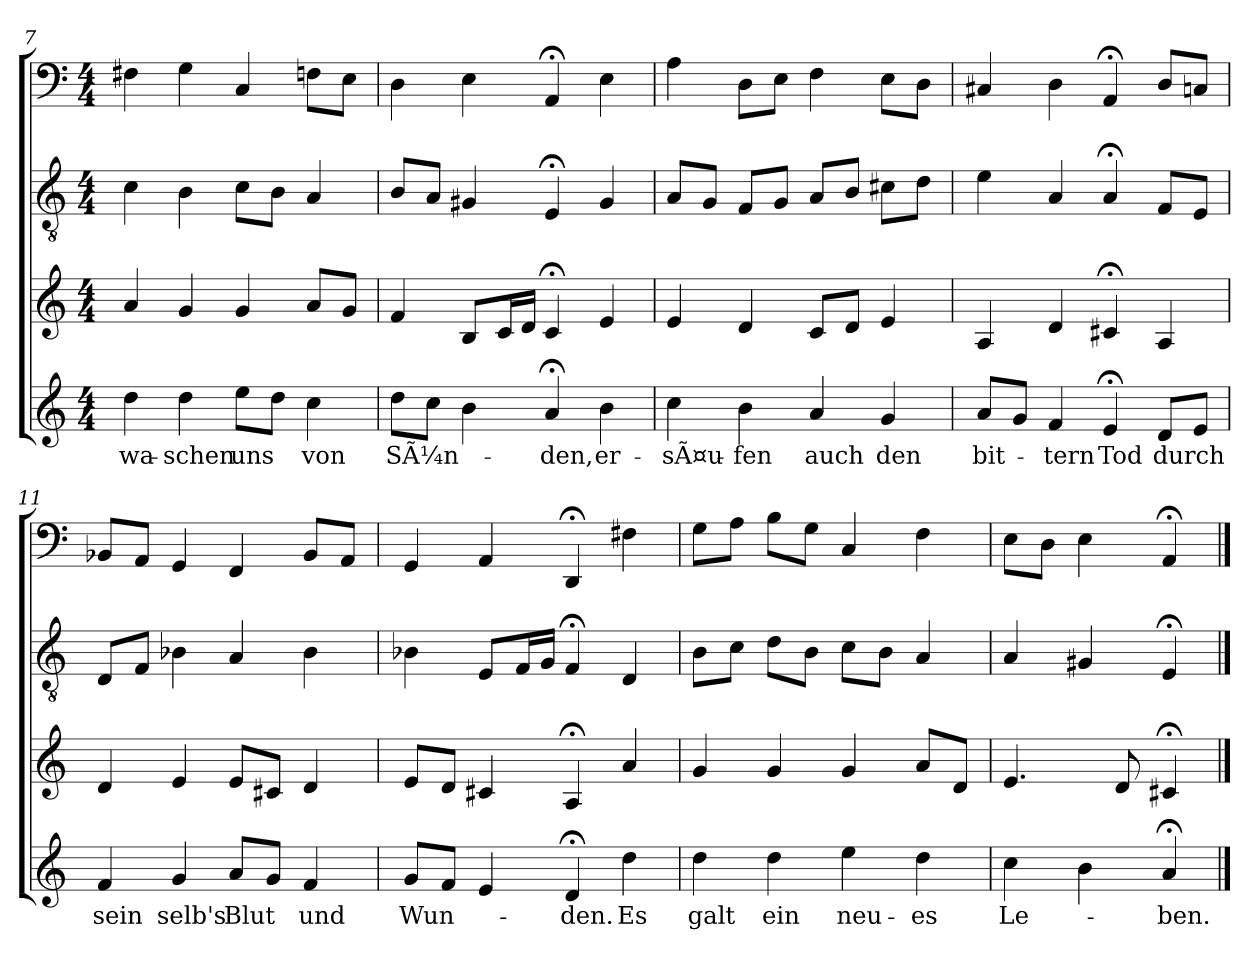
**kern	**text	**kern	**kern	**kern
*part4	*part4	*part3	*part2	*part1
*staff4	*staff4	*staff3	*staff2	*staff1
*clefG2	*	*clefG2	*clefGv2	*clefF4
*k[]	*	*k[]	*k[]	*k[]
*a:	*	*a:	*a:	*a:
*M4/4	*	*M4/4	*M4/4	*M4/4
=7	=7	=7	=7	=7
4dd	wa-	4a	4c	4F#X
4dd	-schen	4g	4B	4G
8eeL	uns	4g	8cL	4C
8ddJ	.	.	8BJ	.
4cc	von	8aL	4A	8FnL
.	.	8gJ	.	8EJ
=8	=8	=8	=8	=8
8ddL	SÃ¼n-	4f	8BL	4D
8ccJ	.	.	8AJ	.
4b	.	8BL	4G#X	4E
.	.	16cL	.	.
.	.	16dJJ	.	.
4a;<	-den,	4c;<	4E;<	4AA;<
4b	er-	4e	4G#	4E
=9	=9	=9	=9	=9
4cc	-sÃ¤u-	4e	8AL	4A
.	.	.	8GJ	.
4b	-fen	4d	8FL	8DL
.	.	.	8GJ	8EJ
4a	auch	8cL	8AL	4F
.	.	8dJ	8BJ	.
4g	den	4e	8c#XL	8EL
.	.	.	8dJ	8DJ
=10	=10	=10	=10	=10
8aL	bit-	4A	4e	4C#X
8gJ	.	.	.	.
4f	-tern	4d	4A	4D
4e;<	Tod	4c#X;<	4A;<	4AA;<
8dL	durch	4A	8FL	8DL
8eJ	.	.	8EJ	8CnJ
=11	=11	=11	=11	=11
4f	sein	4d	8DL	8BB-XL
.	.	.	8FJ	8AAJ
4g	selb's	4e	4B-X	4GG
8aL	Blut	8eL	4A	4FF
8gJ	.	8c#XJ	.	.
4f	und	4d	4B-	8BB-L
.	.	.	.	8AAJ
=12	=12	=12	=12	=12
8gL	Wun-	8eL	4B-X	4GG
8fJ	.	8dJ	.	.
4e	.	4c#X	8EL	4AA
.	.	.	16FL	.
.	.	.	16GJJ	.
4d;<	-den.	4A;<	4F;<	4DD;<
4dd	Es	4a	4D	4F#X
=13	=13	=13	=13	=13
4dd	galt	4g	8BL	8GL
.	.	.	8cJ	8AJ
4dd	ein	4g	8dL	8BL
.	.	.	8BJ	8GJ
4ee	neu-	4g	8cL	4C
.	.	.	8BJ	.
4dd	-es	8aL	4A	4F
.	.	8dJ	.	.
=14	=14	=14	=14	=14
4cc	Le-	4.e	4A	8EL
.	.	.	.	8DJ
4b	.	.	4G#X	4E
.	.	8d	.	.
4a;<	-ben.	4c#X;<	4E;<	4AA;<
==	==	==	==	==
*-	*-	*-	*-	*-
